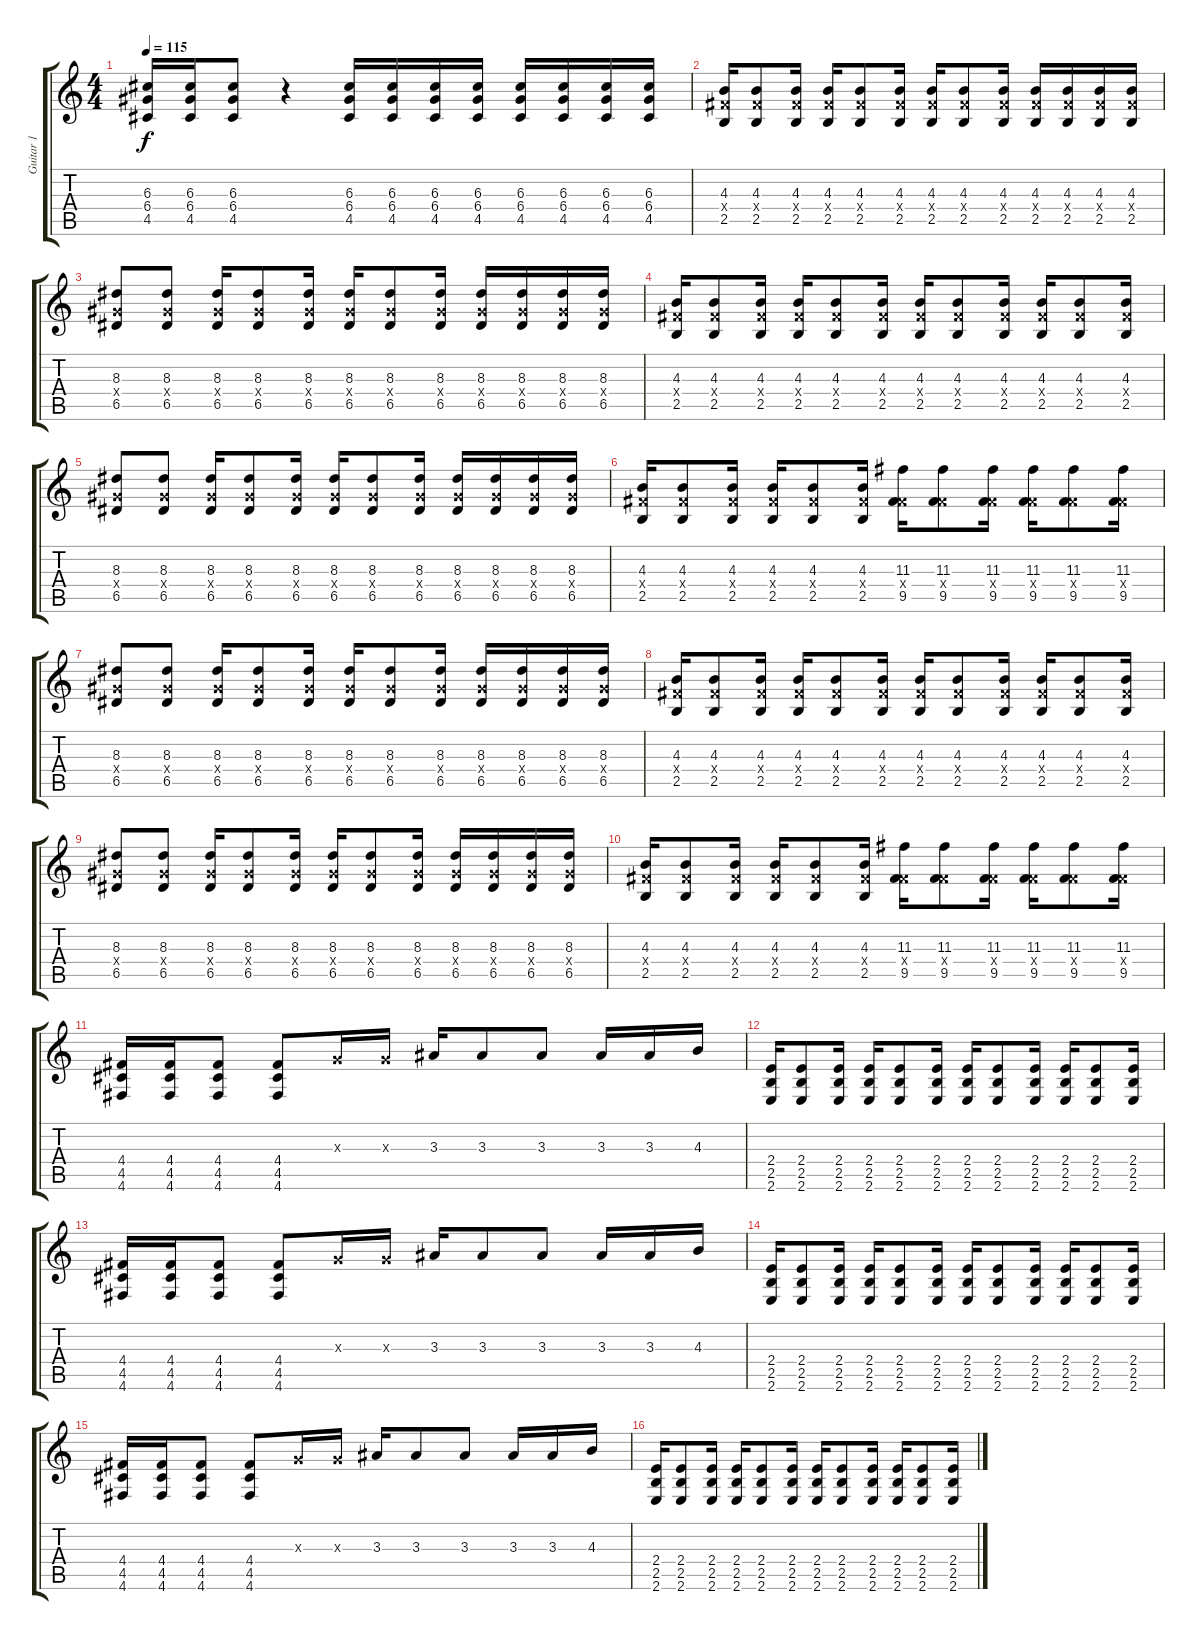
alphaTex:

\track ("Guitar 1" "Guitar 1") {instrument distortionguitar}
\staff {score tabs}
\tuning (E4 B3 G3 D3 A2 D2) {hide}
\ts (4 4)
\tempo 115
\clef g2
\ks c
(6.3 6.4 4.5).16{dy f} (6.3 6.4 4.5).16 (6.3 6.4 4.5).8 r.4 (6.3 6.4 4.5).16 (6.3 6.4 4.5).16 (6.3 6.4 4.5).16 (6.3 6.4 4.5).16 (6.3 6.4 4.5).16 (6.3 6.4 4.5).16 (6.3 6.4 4.5).16 (6.3 6.4 4.5).16 |
(4.3 4.4{x} 2.5).16 (4.3 4.4{x} 2.5).8 (4.3 4.4{x} 2.5).16 (4.3 4.4{x} 2.5).16 (4.3 4.4{x} 2.5).8 (4.3 4.4{x} 2.5).16 (4.3 4.4{x} 2.5).16 (4.3 4.4{x} 2.5).8 (4.3 4.4{x} 2.5).16 (4.3 4.4{x} 2.5).16 (4.3 4.4{x} 2.5).16 (4.3 4.4{x} 2.5).16 (4.3 4.4{x} 2.5).16 |
(8.3 6.4{x} 6.5).8 (8.3 6.4{x} 6.5).8 (8.3 6.4{x} 6.5).16 (8.3 6.4{x} 6.5).8 (8.3 6.4{x} 6.5).16 (8.3 6.4{x} 6.5).16 (8.3 6.4{x} 6.5).8 (8.3 6.4{x} 6.5).16 (8.3 6.4{x} 6.5).16 (8.3 6.4{x} 6.5).16 (8.3 6.4{x} 6.5).16 (8.3 6.4{x} 6.5).16 |
(4.3 4.4{x} 2.5).16 (4.3 4.4{x} 2.5).8 (4.3 4.4{x} 2.5).16 (4.3 4.4{x} 2.5).16 (4.3 4.4{x} 2.5).8 (4.3 4.4{x} 2.5).16 (4.3 4.4{x} 2.5).16 (4.3 4.4{x} 2.5).8 (4.3 4.4{x} 2.5).16 (4.3 4.4{x} 2.5).16 (4.3 4.4{x} 2.5).8 (4.3 4.4{x} 2.5).16 |
(8.3 6.4{x} 6.5).8 (8.3 6.4{x} 6.5).8 (8.3 6.4{x} 6.5).16 (8.3 6.4{x} 6.5).8 (8.3 6.4{x} 6.5).16 (8.3 6.4{x} 6.5).16 (8.3 6.4{x} 6.5).8 (8.3 6.4{x} 6.5).16 (8.3 6.4{x} 6.5).16 (8.3 6.4{x} 6.5).16 (8.3 6.4{x} 6.5).16 (8.3 6.4{x} 6.5).16 |
(4.3 4.4{x} 2.5).16 (4.3 4.4{x} 2.5).8 (4.3 4.4{x} 2.5).16 (4.3 4.4{x} 2.5).16 (4.3 4.4{x} 2.5).8 (4.3 4.4{x} 2.5).16 (11.3 4.4{x} 9.5).16 (11.3 4.4{x} 9.5).8 (11.3 4.4{x} 9.5).16 (11.3 4.4{x} 9.5).16 (11.3 4.4{x} 9.5).8 (11.3 4.4{x} 9.5).16 |
(8.3 6.4{x} 6.5).8 (8.3 6.4{x} 6.5).8 (8.3 6.4{x} 6.5).16 (8.3 6.4{x} 6.5).8 (8.3 6.4{x} 6.5).16 (8.3 6.4{x} 6.5).16 (8.3 6.4{x} 6.5).8 (8.3 6.4{x} 6.5).16 (8.3 6.4{x} 6.5).16 (8.3 6.4{x} 6.5).16 (8.3 6.4{x} 6.5).16 (8.3 6.4{x} 6.5).16 |
(4.3 4.4{x} 2.5).16 (4.3 4.4{x} 2.5).8 (4.3 4.4{x} 2.5).16 (4.3 4.4{x} 2.5).16 (4.3 4.4{x} 2.5).8 (4.3 4.4{x} 2.5).16 (4.3 4.4{x} 2.5).16 (4.3 4.4{x} 2.5).8 (4.3 4.4{x} 2.5).16 (4.3 4.4{x} 2.5).16 (4.3 4.4{x} 2.5).8 (4.3 4.4{x} 2.5).16 |
(8.3 6.4{x} 6.5).8 (8.3 6.4{x} 6.5).8 (8.3 6.4{x} 6.5).16 (8.3 6.4{x} 6.5).8 (8.3 6.4{x} 6.5).16 (8.3 6.4{x} 6.5).16 (8.3 6.4{x} 6.5).8 (8.3 6.4{x} 6.5).16 (8.3 6.4{x} 6.5).16 (8.3 6.4{x} 6.5).16 (8.3 6.4{x} 6.5).16 (8.3 6.4{x} 6.5).16 |
(4.3 4.4{x} 2.5).16 (4.3 4.4{x} 2.5).8 (4.3 4.4{x} 2.5).16 (4.3 4.4{x} 2.5).16 (4.3 4.4{x} 2.5).8 (4.3 4.4{x} 2.5).16 (11.3 4.4{x} 9.5).16 (11.3 4.4{x} 9.5).8 (11.3 4.4{x} 9.5).16 (11.3 4.4{x} 9.5).16 (11.3 4.4{x} 9.5).8 (11.3 4.4{x} 9.5).16 |
(4.4 4.5 4.6).16 (4.4 4.5 4.6).16 (4.4 4.5 4.6).8 (4.4 4.5 4.6).8 0.3{x}.16 0.3{x}.16 3.3.16 3.3.8 3.3.8 3.3.16 3.3.16 4.3.16 |
(2.4 2.5 2.6).16 (2.4 2.5 2.6).8 (2.4 2.5 2.6).16 (2.4 2.5 2.6).16 (2.4 2.5 2.6).8 (2.4 2.5 2.6).16 (2.4 2.5 2.6).16 (2.4 2.5 2.6).8 (2.4 2.5 2.6).16 (2.4 2.5 2.6).16 (2.4 2.5 2.6).8 (2.4 2.5 2.6).16 |
(4.4 4.5 4.6).16 (4.4 4.5 4.6).16 (4.4 4.5 4.6).8 (4.4 4.5 4.6).8 0.3{x}.16 0.3{x}.16 3.3.16 3.3.8 3.3.8 3.3.16 3.3.16 4.3.16 |
(2.4 2.5 2.6).16 (2.4 2.5 2.6).8 (2.4 2.5 2.6).16 (2.4 2.5 2.6).16 (2.4 2.5 2.6).8 (2.4 2.5 2.6).16 (2.4 2.5 2.6).16 (2.4 2.5 2.6).8 (2.4 2.5 2.6).16 (2.4 2.5 2.6).16 (2.4 2.5 2.6).8 (2.4 2.5 2.6).16 |
(4.4 4.5 4.6).16 (4.4 4.5 4.6).16 (4.4 4.5 4.6).8 (4.4 4.5 4.6).8 0.3{x}.16 0.3{x}.16 3.3.16 3.3.8 3.3.8 3.3.16 3.3.16 4.3.16 |
(2.4 2.5 2.6).16 (2.4 2.5 2.6).8 (2.4 2.5 2.6).16 (2.4 2.5 2.6).16 (2.4 2.5 2.6).8 (2.4 2.5 2.6).16 (2.4 2.5 2.6).16 (2.4 2.5 2.6).8 (2.4 2.5 2.6).16 (2.4 2.5 2.6).16 (2.4 2.5 2.6).8 (2.4 2.5 2.6).16
